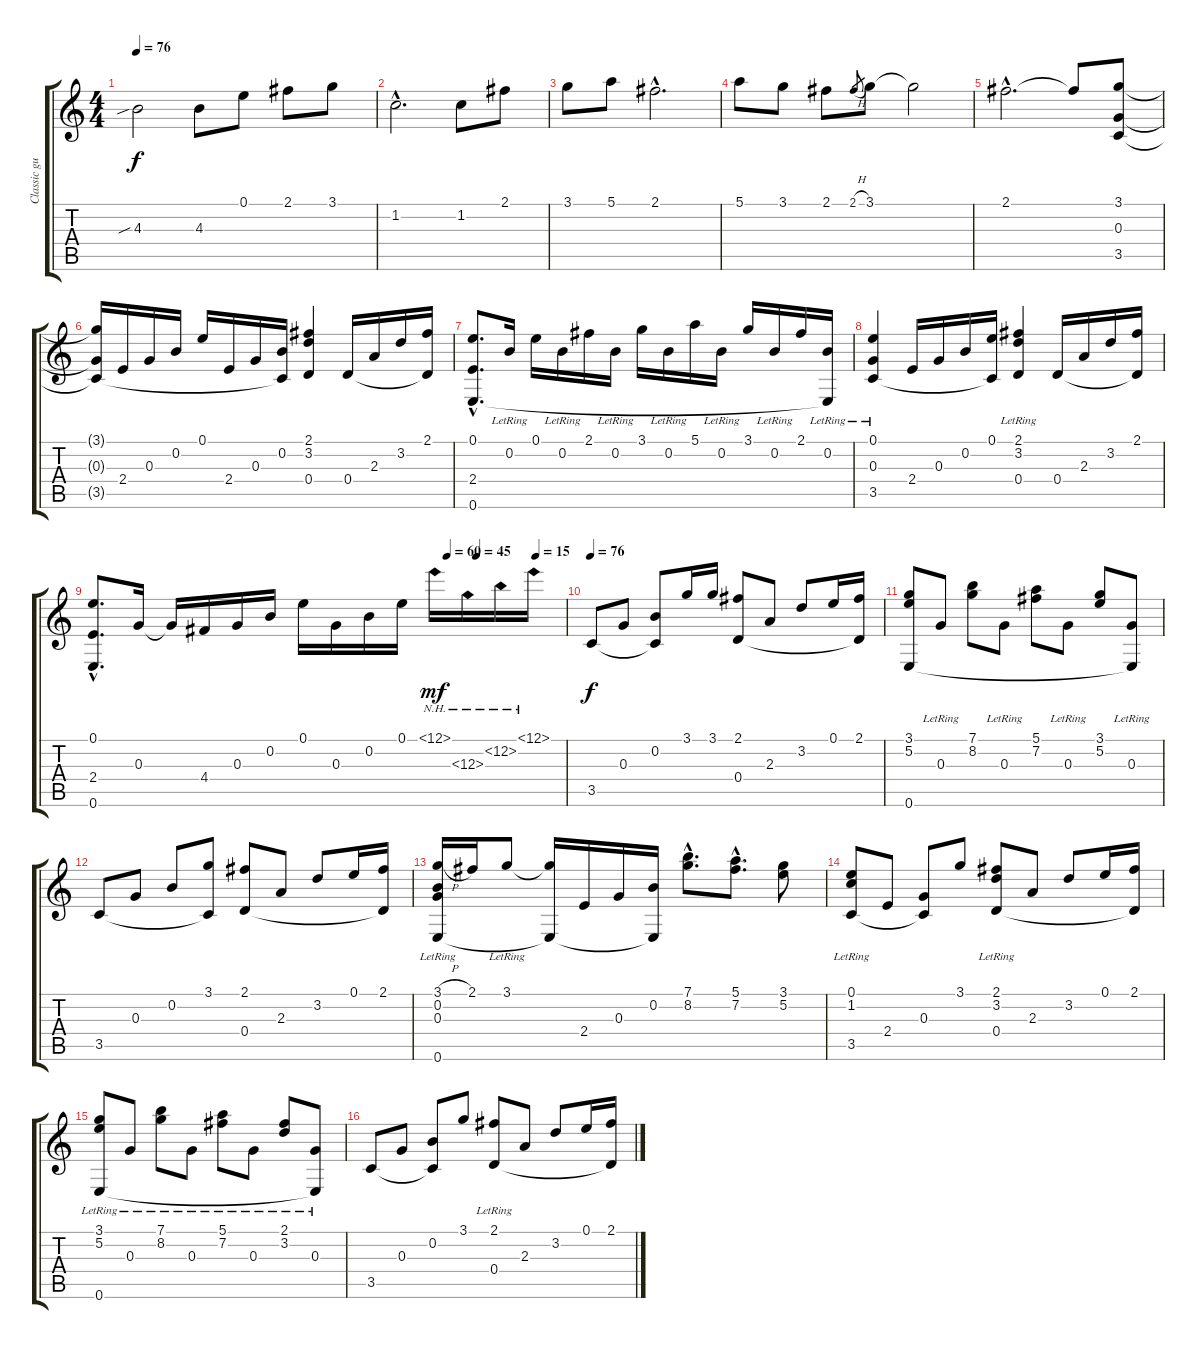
\track ("Classic guitar" "Classic gu") {instrument acousticguitarnylon}
\staff {score tabs}
\tuning (E4 B3 G3 D3 A2 E2) {hide}
\ts (4 4)
\tempo 76
\clef g2
\ks c
4.3{sib}.2{dy f instrument acousticguitarnylon} 4.3.8 0.1.8 2.1.8 3.1.8 |
1.2{hac}.2{d} 1.2.8 2.1.8 |
3.1.8 5.1.8 2.1{hac}.2{d} |
5.1.8 3.1.8 2.1.8 2.1{h}.8{gr} 3.1.8 3.1{t}.2 |
2.1{hac}.2{d} 2.1{t}.8 (3.1 0.3 3.5).8 |
(3.1{t} 0.3{t} 3.5{t}).16 2.4.16 0.3.16 0.2.16 0.1.16 2.4.16 0.3.16 (0.2 3.5{t}).16 (2.1 3.2 0.4).4 0.4.16 2.3.16 3.2.16 (2.1 0.4{t}).16 |
(0.1{hac} 2.4{hac} 0.6{hac}).8{d} 0.2{lr}.16 0.1.16 0.2{lr}.16 2.1.16 0.2{lr}.16 3.1.16 0.2{lr}.16 5.1.16 0.2{lr}.16 3.1.16 0.2{lr}.16 2.1.16 (0.2{lr} 0.6{t}).16 |
(0.1{lr} 0.3{lr} 3.5).4 2.4.16 0.3.16 0.2.16 (0.1 3.5{t}).16 (2.1{lr} 3.2{lr} 0.4).4 0.4.16 2.3.16 3.2.16 (2.1 0.4{t}).16 |
\tempo (60 0.75)
\tempo (45 0.8125)
\tempo (15 0.9375)
(0.1{hac} 2.4{hac} 0.6{hac}).8{d} 0.3.16 0.3{t}.16 4.4.16 0.3.16 0.2.16 0.1.16 0.3.16 0.2.16 0.1.16 12.1{nh}.16{dy mf} 12.3{nh}.16 12.2{nh}.16 12.1{nh}.16 |
\tempo 76
3.5.8{dy f} 0.3.8 (0.2 3.5{t}).8 3.1.16 3.1.16 (2.1 0.4).8 2.3.8 3.2.8 0.1.16 (2.1 0.4{t}).16 |
(3.1 5.2 0.6).8 0.3{lr}.8 (7.1 8.2).8 0.3{lr}.8 (5.1 7.2).8 0.3{lr}.8 (3.1 5.2).8 (0.3{lr} 0.6{t}).8 |
3.5.8 0.3.8 0.2.8 (3.1 3.5{t}).8 (2.1 0.4).8 2.3.8 3.2.8 0.1.16 (2.1 0.4{t}).16 |
(3.1{h} 0.2{lr} 0.3{lr} 0.6).16 2.1.16 3.1{lr}.8 (3.1{t} 0.6{t}).16 2.4.16 0.3.16 (0.2 0.6{t}).16 (7.1{hac} 8.2{hac}).8{d} (5.1{hac} 7.2{hac}).8{d} (3.1 5.2).8 |
(0.1{lr} 1.2{lr} 3.5).8 2.4.8 (0.3 3.5{t}).8 3.1.8 (2.1{lr} 3.2 0.4).8 2.3.8 3.2.8 0.1.16 (2.1 0.4{t}).16 |
(3.1{lr} 5.2{lr} 0.6).8 0.3{lr}.8 (7.1{lr} 8.2{lr}).8 0.3{lr}.8 (5.1{lr} 7.2{lr}).8 0.3{lr}.8 (2.1{lr} 3.2{lr}).8 (0.3{lr} 0.6{t}).8 |
3.5.8 0.3.8 (0.2 3.5{t}).8 3.1.8 (2.1{lr} 0.4).8 2.3.8 3.2.8 0.1.16 (2.1 0.4{t}).16
